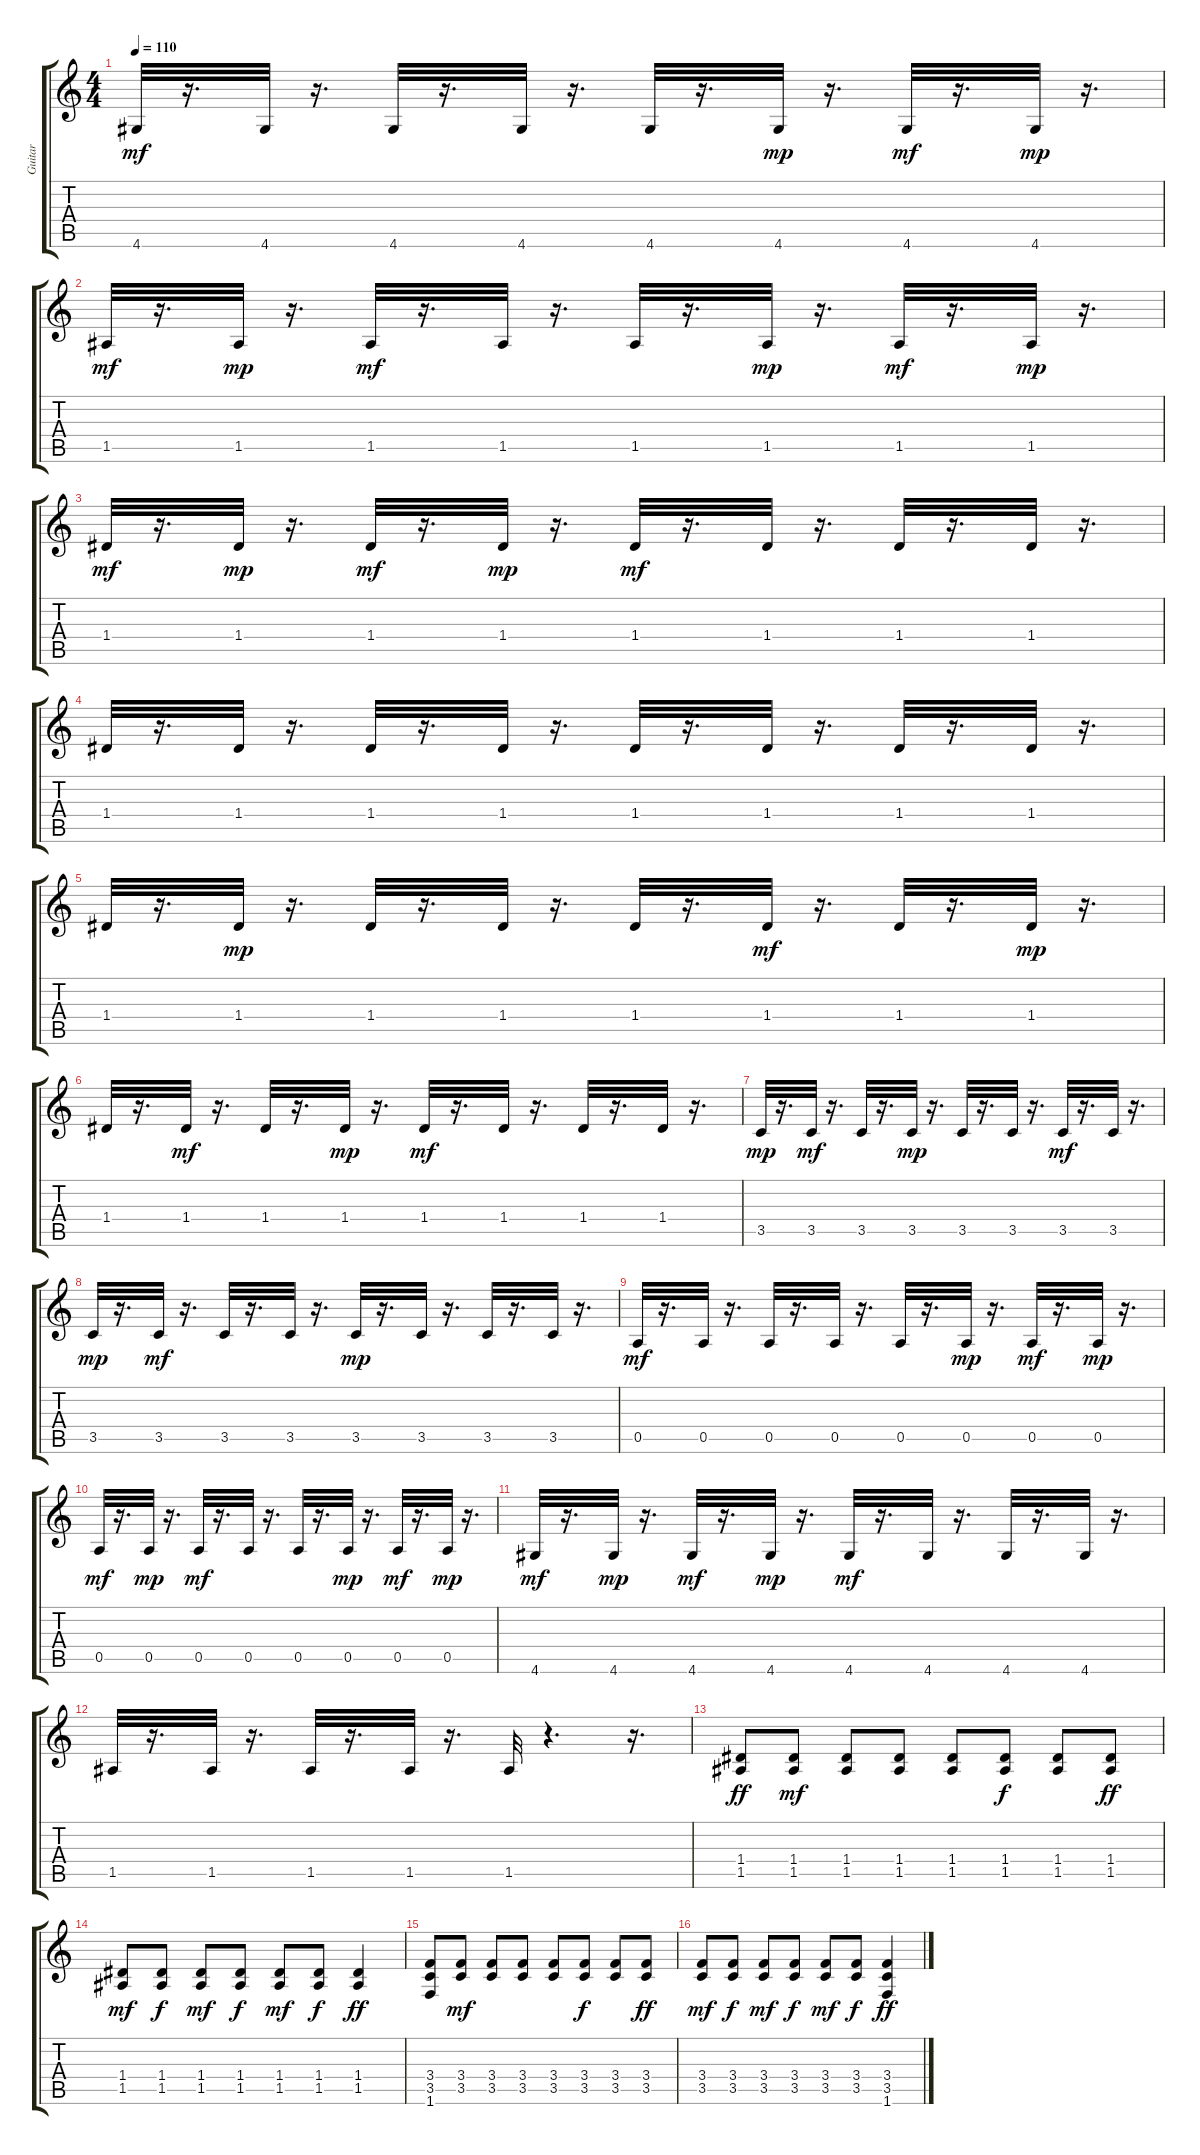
\track ("Guitar" "Guitar") {instrument distortionguitar}
\staff {score tabs}
\tuning (E4 B3 G3 D3 A2 E2) {hide}
\ts (4 4)
\tempo 110
\clef g2
\ks c
4.6.32{dy mf} r.16{d} 4.6.32 r.16{d} 4.6.32 r.16{d} 4.6.32 r.16{d} 4.6.32 r.16{d} 4.6.32{dy mp} r.16{d} 4.6.32{dy mf} r.16{d} 4.6.32{dy mp} r.16{d} |
1.5.32{dy mf} r.16{d} 1.5.32{dy mp} r.16{d} 1.5.32{dy mf} r.16{d} 1.5.32 r.16{d} 1.5.32 r.16{d} 1.5.32{dy mp} r.16{d} 1.5.32{dy mf} r.16{d} 1.5.32{dy mp} r.16{d} |
1.4.32{dy mf} r.16{d} 1.4.32{dy mp} r.16{d} 1.4.32{dy mf} r.16{d} 1.4.32{dy mp} r.16{d} 1.4.32{dy mf} r.16{d} 1.4.32 r.16{d} 1.4.32 r.16{d} 1.4.32 r.16{d} |
1.4.32 r.16{d} 1.4.32 r.16{d} 1.4.32 r.16{d} 1.4.32 r.16{d} 1.4.32 r.16{d} 1.4.32 r.16{d} 1.4.32 r.16{d} 1.4.32 r.16{d} |
1.4.32 r.16{d} 1.4.32{dy mp} r.16{d} 1.4.32 r.16{d} 1.4.32 r.16{d} 1.4.32 r.16{d} 1.4.32{dy mf} r.16{d} 1.4.32 r.16{d} 1.4.32{dy mp} r.16{d} |
1.4.32 r.16{d} 1.4.32{dy mf} r.16{d} 1.4.32 r.16{d} 1.4.32{dy mp} r.16{d} 1.4.32{dy mf} r.16{d} 1.4.32 r.16{d} 1.4.32 r.16{d} 1.4.32 r.16{d} |
3.5.32{dy mp} r.16{d} 3.5.32{dy mf} r.16{d} 3.5.32 r.16{d} 3.5.32{dy mp} r.16{d} 3.5.32 r.16{d} 3.5.32 r.16{d} 3.5.32{dy mf} r.16{d} 3.5.32 r.16{d} |
3.5.32{dy mp} r.16{d} 3.5.32{dy mf} r.16{d} 3.5.32 r.16{d} 3.5.32 r.16{d} 3.5.32{dy mp} r.16{d} 3.5.32 r.16{d} 3.5.32 r.16{d} 3.5.32 r.16{d} |
0.5.32{dy mf} r.16{d} 0.5.32 r.16{d} 0.5.32 r.16{d} 0.5.32 r.16{d} 0.5.32 r.16{d} 0.5.32{dy mp} r.16{d} 0.5.32{dy mf} r.16{d} 0.5.32{dy mp} r.16{d} |
0.5.32{dy mf} r.16{d} 0.5.32{dy mp} r.16{d} 0.5.32{dy mf} r.16{d} 0.5.32 r.16{d} 0.5.32 r.16{d} 0.5.32{dy mp} r.16{d} 0.5.32{dy mf} r.16{d} 0.5.32{dy mp} r.16{d} |
4.6.32{dy mf} r.16{d} 4.6.32{dy mp} r.16{d} 4.6.32{dy mf} r.16{d} 4.6.32{dy mp} r.16{d} 4.6.32{dy mf} r.16{d} 4.6.32 r.16{d} 4.6.32 r.16{d} 4.6.32 r.16{d} |
1.5.32 r.16{d} 1.5.32 r.16{d} 1.5.32 r.16{d} 1.5.32 r.16{d} 1.5.32 r.4{d} r.16{d} |
(1.4 1.5).8{dy ff} (1.4 1.5).8{dy mf} (1.4 1.5).8 (1.4 1.5).8 (1.4 1.5).8 (1.4 1.5).8{dy f} (1.4 1.5).8 (1.4 1.5).8{dy ff} |
(1.4 1.5).8{dy mf} (1.4 1.5).8{dy f} (1.4 1.5).8{dy mf} (1.4 1.5).8{dy f} (1.4 1.5).8{dy mf} (1.4 1.5).8{dy f} (1.4 1.5).4{dy ff} |
(3.4 3.5 1.6).8 (3.4 3.5).8{dy mf} (3.4 3.5).8 (3.4 3.5).8 (3.4 3.5).8 (3.4 3.5).8{dy f} (3.4 3.5).8 (3.4 3.5).8{dy ff} |
(3.4 3.5).8{dy mf} (3.4 3.5).8{dy f} (3.4 3.5).8{dy mf} (3.4 3.5).8{dy f} (3.4 3.5).8{dy mf} (3.4 3.5).8{dy f} (3.4 3.5 1.6).4{dy ff}
